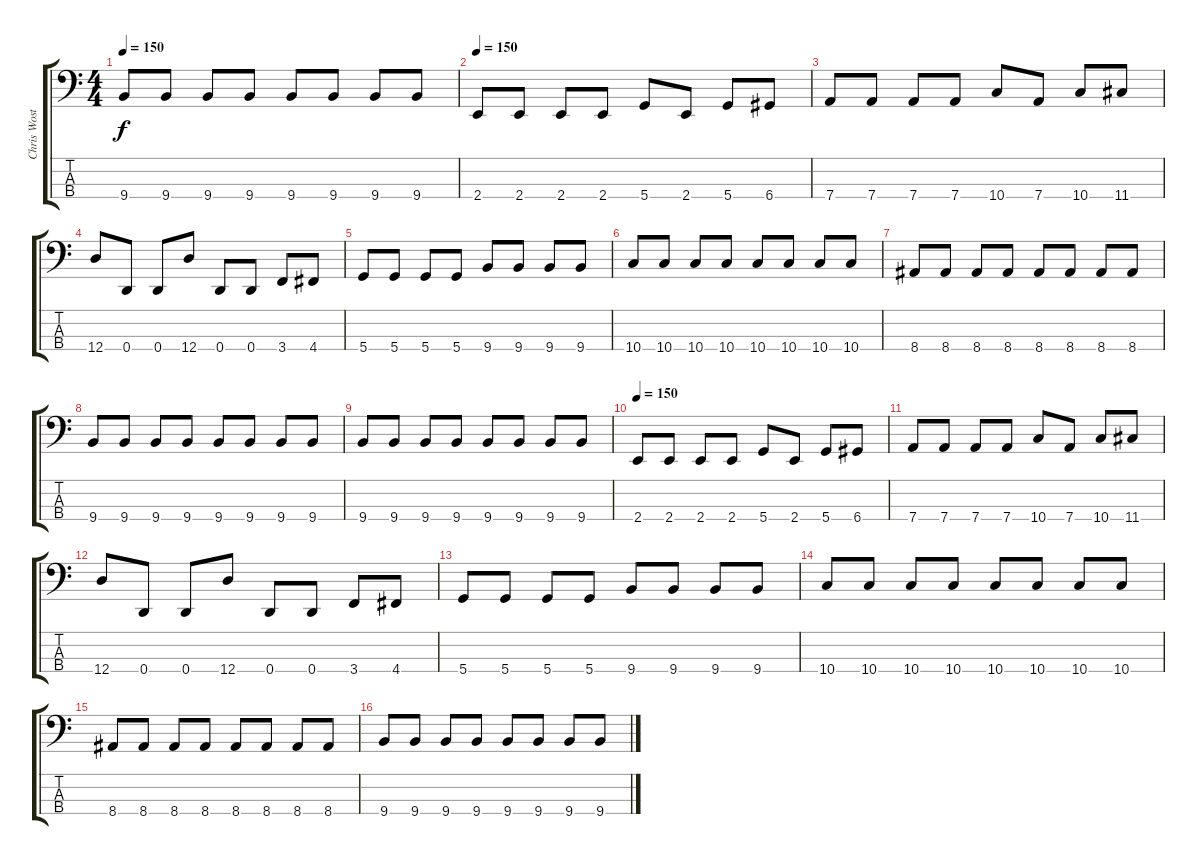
\track ("Chris Wostelholme" "Chris Wost") {instrument electricbassfinger}
\staff {score tabs}
\tuning (G2 D2 A1 D1) {hide}
\ts (4 4)
\tempo 150
\clef f4
\ks c
9.4.8{dy f} 9.4.8 9.4.8 9.4.8 9.4.8 9.4.8 9.4.8 9.4.8 |
\tempo 150
2.4.8{volume 16} 2.4.8 2.4.8 2.4.8 5.4.8 2.4.8 5.4.8 6.4.8 |
7.4.8 7.4.8 7.4.8 7.4.8 10.4.8 7.4.8 10.4.8 11.4.8 |
12.4.8 0.4.8 0.4.8 12.4.8 0.4.8 0.4.8 3.4.8 4.4.8 |
5.4.8 5.4.8 5.4.8 5.4.8 9.4.8 9.4.8 9.4.8 9.4.8 |
10.4.8 10.4.8 10.4.8 10.4.8 10.4.8 10.4.8 10.4.8 10.4.8 |
8.4.8 8.4.8 8.4.8 8.4.8 8.4.8 8.4.8 8.4.8 8.4.8 |
9.4.8 9.4.8 9.4.8 9.4.8 9.4.8 9.4.8 9.4.8 9.4.8 |
9.4.8 9.4.8 9.4.8 9.4.8 9.4.8 9.4.8 9.4.8 9.4.8 |
\tempo 150
2.4.8{volume 16} 2.4.8 2.4.8 2.4.8 5.4.8 2.4.8 5.4.8 6.4.8 |
7.4.8 7.4.8 7.4.8 7.4.8 10.4.8 7.4.8 10.4.8 11.4.8 |
12.4.8 0.4.8 0.4.8 12.4.8 0.4.8 0.4.8 3.4.8 4.4.8 |
5.4.8 5.4.8 5.4.8 5.4.8 9.4.8 9.4.8 9.4.8 9.4.8 |
10.4.8 10.4.8 10.4.8 10.4.8 10.4.8 10.4.8 10.4.8 10.4.8 |
8.4.8 8.4.8 8.4.8 8.4.8 8.4.8 8.4.8 8.4.8 8.4.8 |
9.4.8 9.4.8 9.4.8 9.4.8 9.4.8 9.4.8 9.4.8 9.4.8
